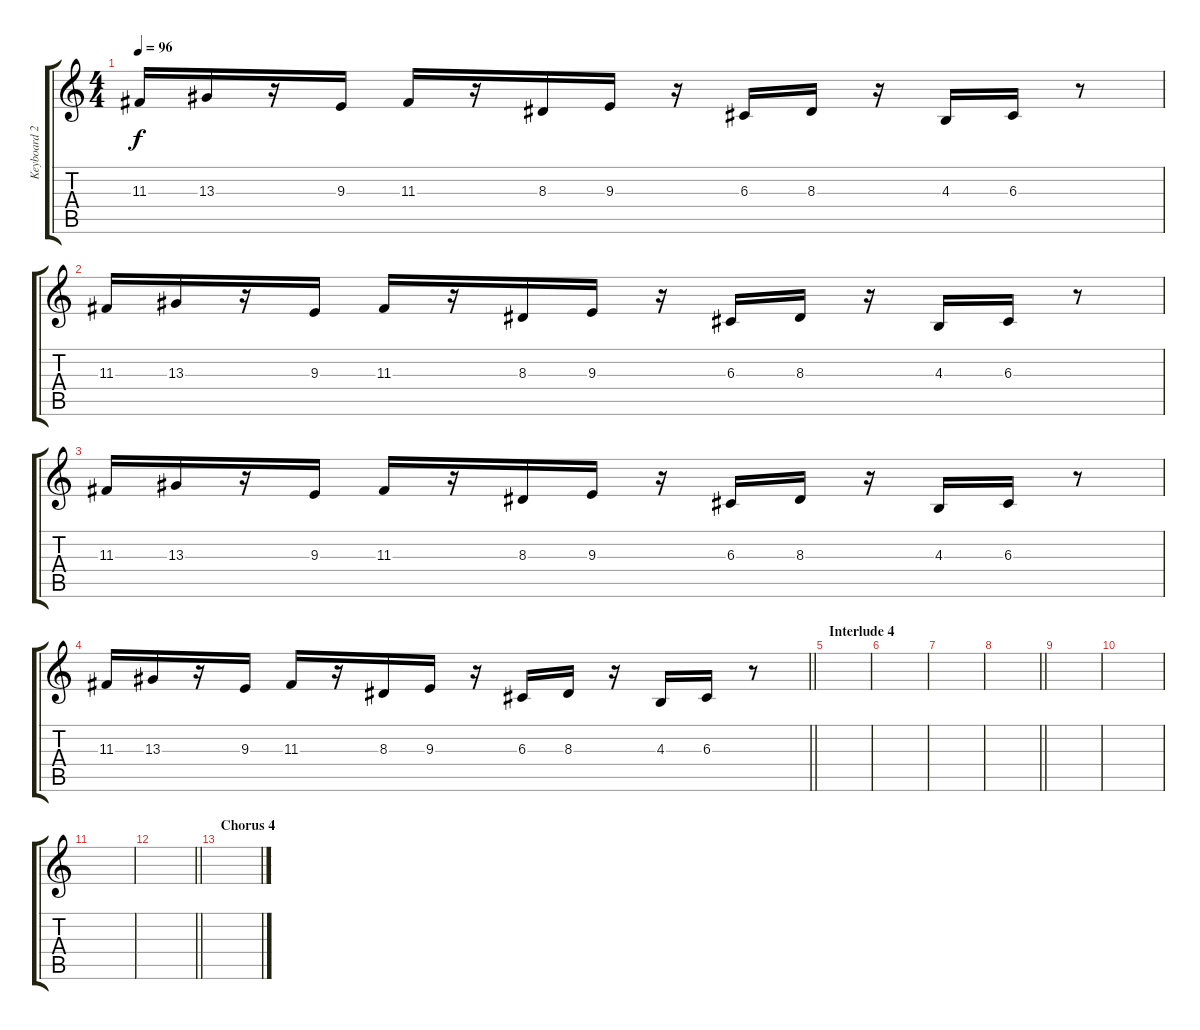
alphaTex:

\track ("Keyboard 2" "Keyboard 2") {instrument orchestrahit}
\staff {score tabs}
\tuning (E4 B3 G3 D3 A2 E2) {hide}
\ts (4 4)
\tempo 96
\clef g2
\ks c
11.3.16{dy f} 13.3.16 r.16 9.3.16 11.3.16 r.16 8.3.16 9.3.16 r.16 6.3.16 8.3.16 r.16 4.3.16 6.3.16 r.8 |
11.3.16 13.3.16 r.16 9.3.16 11.3.16 r.16 8.3.16 9.3.16 r.16 6.3.16 8.3.16 r.16 4.3.16 6.3.16 r.8 |
11.3.16 13.3.16 r.16 9.3.16 11.3.16 r.16 8.3.16 9.3.16 r.16 6.3.16 8.3.16 r.16 4.3.16 6.3.16 r.8 |
\barLineRight lightlight
11.3.16 13.3.16 r.16 9.3.16 11.3.16 r.16 8.3.16 9.3.16 r.16 6.3.16 8.3.16 r.16 4.3.16 6.3.16 r.8 |
\section ("" "Interlude 4")
|
|
|
\barLineRight lightlight
|
|
|
|
\barLineRight lightlight
|
\section ("" "Chorus 4")
